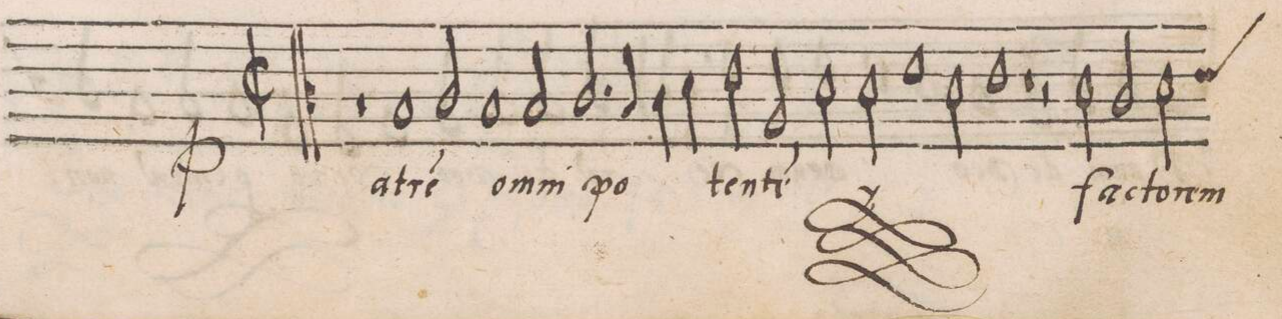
**kern	**text
*I"ALTVS	*
*clefC3	*
*k[]	*
*met(C|)	*
*M2/1	*
1r	.
1B/	Pa-
=2-	=2-
2c/	-tre(m)
1B/	om-
2B/	-ni-
=3-	=3-
2.c/	-po-
4B/	.
4c\	.
4d\	.
2e\	-ten-
=4-	=4-
2A/	-te(m)
*	*ij
2d\	om-
2d\	-ni-
1f\	-po-
=5-	=5-
2d\	-ten-
1e\	-te(m)
*	*Xij
=6-	=6-
1r	.
2r	.
2d\	fac-
=7-	=7-
2c/	-to-
*custos:e	*
2d\	-rem
*-	*-
